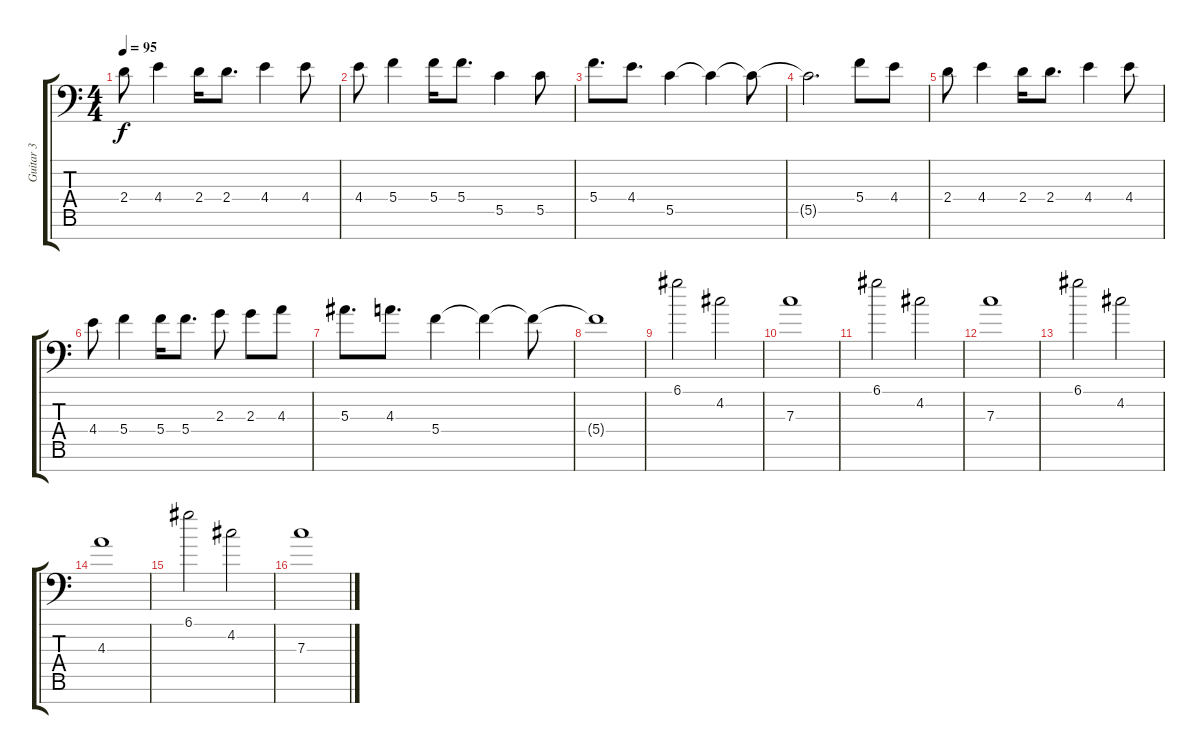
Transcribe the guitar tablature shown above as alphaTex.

\track ("Guitar 3" "Guitar 3") {instrument distortionguitar}
\staff {score tabs}
\tuning (D4 A3 F3 C3 G2 D2 A1) {hide}
\ts (4 4)
\tempo 95
\clef f4
\ks c
2.4.8{dy f} 4.4.4 2.4.16 2.4.8{d} 4.4.4 4.4.8 |
4.4.8 5.4.4 5.4.16 5.4.8{d} 5.5.4 5.5.8 |
5.4.8{d} 4.4.8{d} 5.5.4 5.5{t}.4 5.5{t}.8 |
5.5{t}.2{d} 5.4.8 4.4.8 |
2.4.8 4.4.4 2.4.16 2.4.8{d} 4.4.4 4.4.8 |
4.4.8 5.4.4 5.4.16 5.4.8{d} 2.3.8 2.3.8 4.3.8 |
5.3.8{d} 4.3.8{d} 5.4.4 5.4{t}.4 5.4{t}.8 |
5.4{t}.1 |
6.1.2{instrument electricguitarjazz} 4.2.2 |
7.3.1 |
6.1.2 4.2.2 |
7.3.1 |
6.1.2 4.2.2 |
4.3.1 |
6.1.2 4.2.2 |
7.3.1
